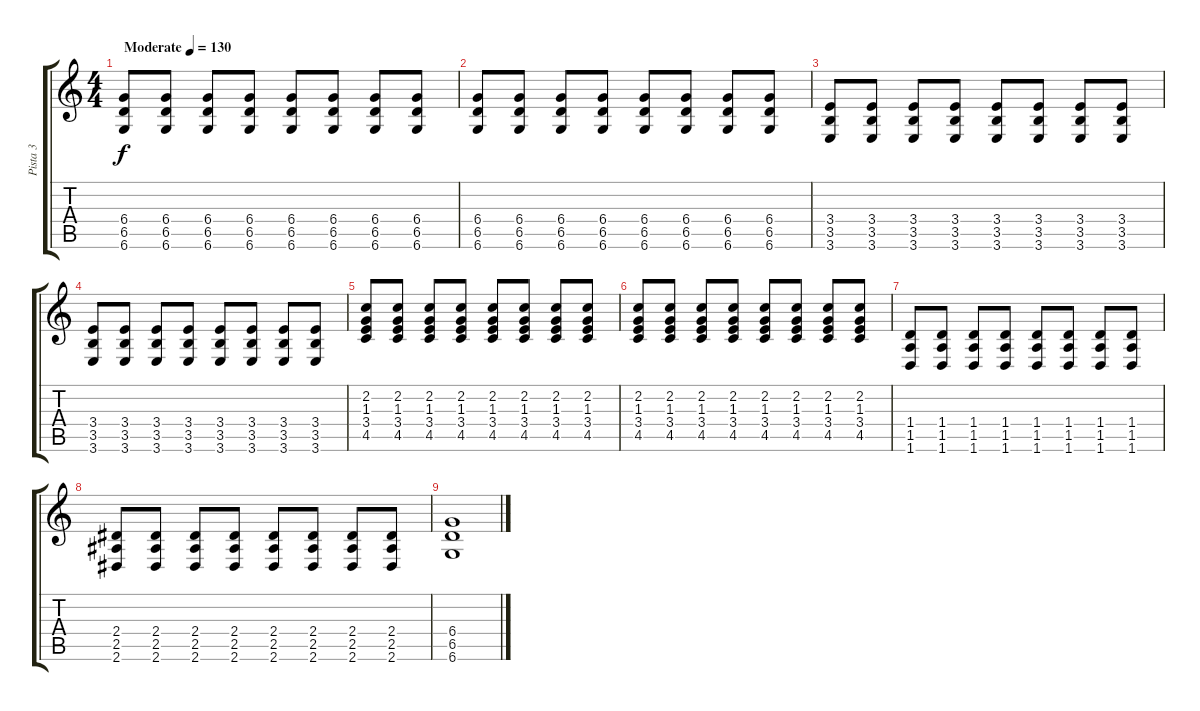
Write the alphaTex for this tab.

\track ("Pista 3" "Pista 3") {instrument distortionguitar}
\staff {score tabs}
\tuning (Eb4 Bb3 Gb3 Db3 Ab2 Db2) {hide}
\ts (4 4)
\tempo (130 "Moderate")
\clef g2
\ks c
(6.4 6.5 6.6).8{dy f instrument distortionguitar} (6.4 6.5 6.6).8 (6.4 6.5 6.6).8 (6.4 6.5 6.6).8 (6.4 6.5 6.6).8 (6.4 6.5 6.6).8 (6.4 6.5 6.6).8 (6.4 6.5 6.6).8 |
(6.4 6.5 6.6).8 (6.4 6.5 6.6).8 (6.4 6.5 6.6).8 (6.4 6.5 6.6).8 (6.4 6.5 6.6).8 (6.4 6.5 6.6).8 (6.4 6.5 6.6).8 (6.4 6.5 6.6).8 |
(3.4 3.5 3.6).8 (3.4 3.5 3.6).8 (3.4 3.5 3.6).8 (3.4 3.5 3.6).8 (3.4 3.5 3.6).8 (3.4 3.5 3.6).8 (3.4 3.5 3.6).8 (3.4 3.5 3.6).8 |
(3.4 3.5 3.6).8 (3.4 3.5 3.6).8 (3.4 3.5 3.6).8 (3.4 3.5 3.6).8 (3.4 3.5 3.6).8 (3.4 3.5 3.6).8 (3.4 3.5 3.6).8 (3.4 3.5 3.6).8 |
(2.2 1.3 3.4 4.5).8 (2.2 1.3 3.4 4.5).8 (2.2 1.3 3.4 4.5).8 (2.2 1.3 3.4 4.5).8 (2.2 1.3 3.4 4.5).8 (2.2 1.3 3.4 4.5).8 (2.2 1.3 3.4 4.5).8 (2.2 1.3 3.4 4.5).8 |
(2.2 1.3 3.4 4.5).8 (2.2 1.3 3.4 4.5).8 (2.2 1.3 3.4 4.5).8 (2.2 1.3 3.4 4.5).8 (2.2 1.3 3.4 4.5).8 (2.2 1.3 3.4 4.5).8 (2.2 1.3 3.4 4.5).8 (2.2 1.3 3.4 4.5).8 |
(1.4 1.5 1.6).8 (1.4 1.5 1.6).8 (1.4 1.5 1.6).8 (1.4 1.5 1.6).8 (1.4 1.5 1.6).8 (1.4 1.5 1.6).8 (1.4 1.5 1.6).8 (1.4 1.5 1.6).8 |
(2.4 2.5 2.6).8 (2.4 2.5 2.6).8 (2.4 2.5 2.6).8 (2.4 2.5 2.6).8 (2.4 2.5 2.6).8 (2.4 2.5 2.6).8 (2.4 2.5 2.6).8 (2.4 2.5 2.6).8 |
(6.4 6.5 6.6).1
